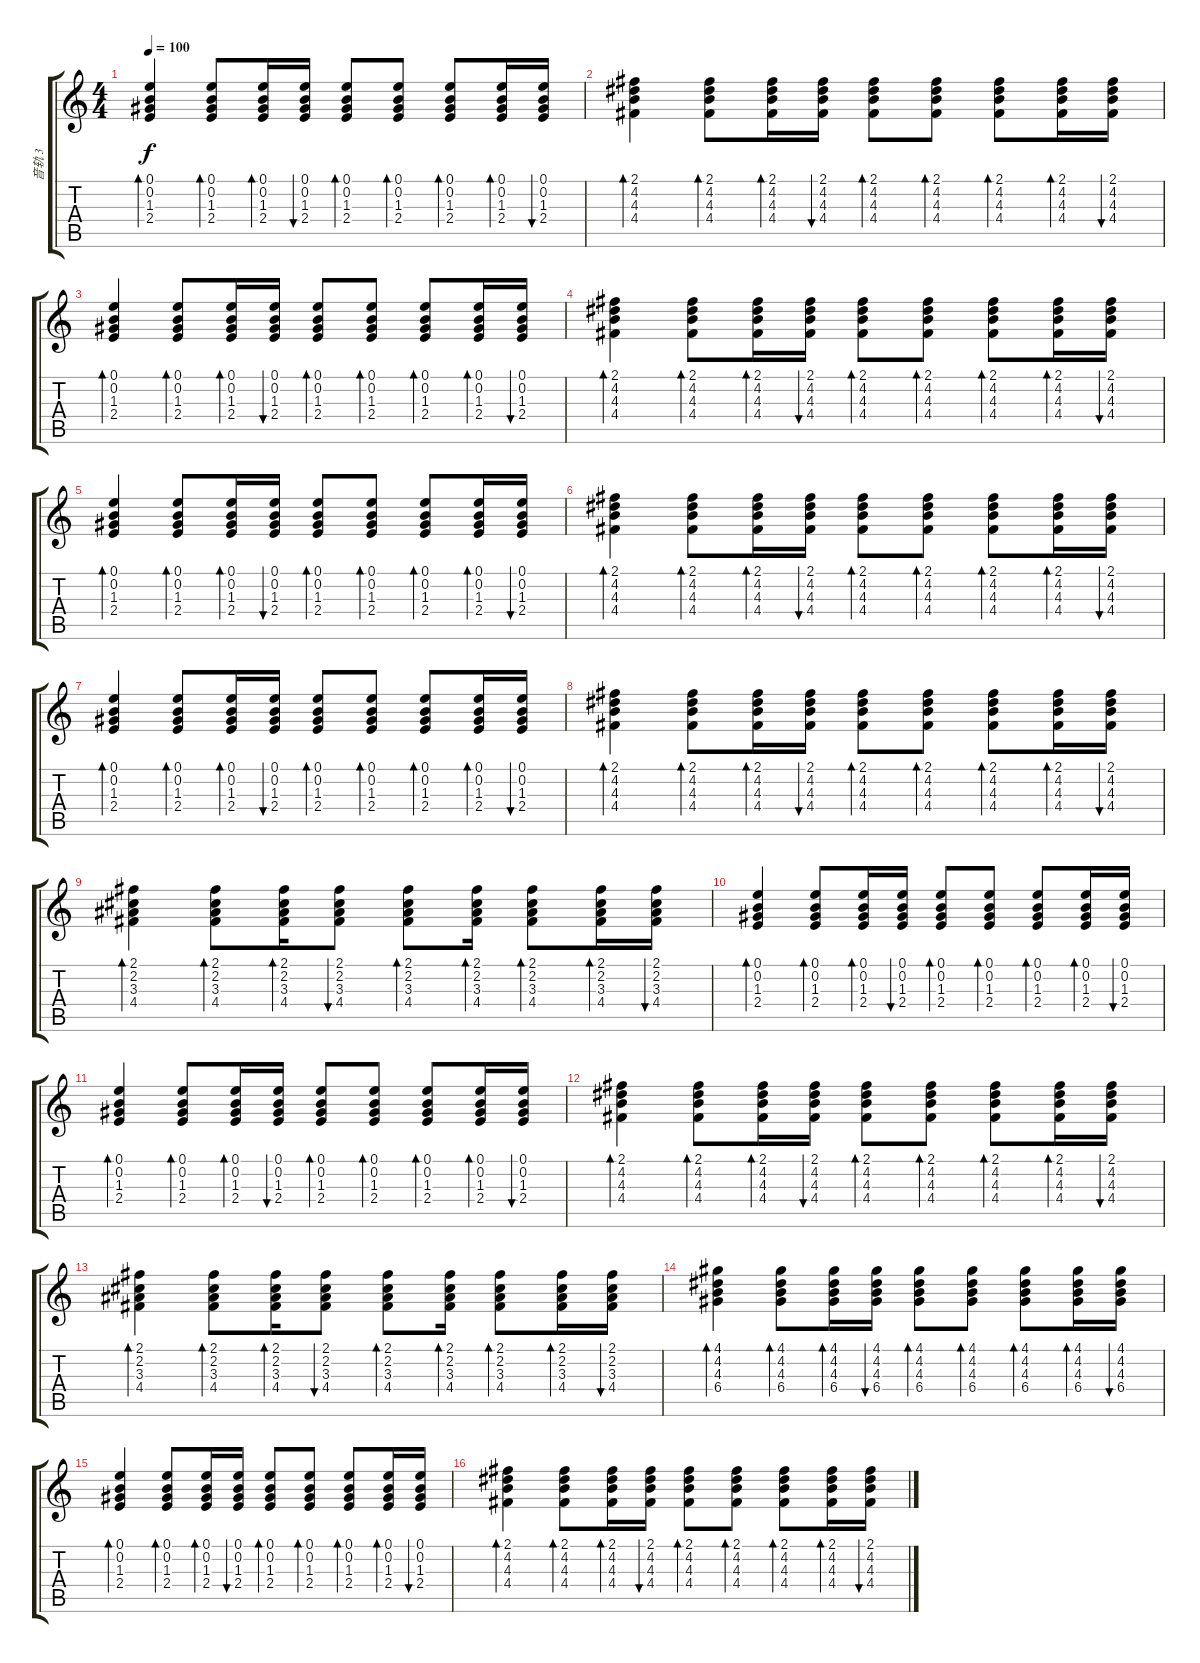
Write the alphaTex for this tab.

\track ("音轨 3" "音轨 3") {instrument acousticguitarsteel}
\staff {score tabs}
\tuning (E4 B3 G3 D3 A2 E2) {hide}
\ts (4 4)
\tempo 100
\clef g2
\ks c
(0.1 0.2 1.3 2.4).4{bd 30 dy f} (0.1 0.2 1.3 2.4).8{bd 30} (0.1 0.2 1.3 2.4).16{bd 30} (0.1 0.2 1.3 2.4).16{bu 30} (0.1 0.2 1.3 2.4).8{bd 30} (0.1 0.2 1.3 2.4).8{bd 30} (0.1 0.2 1.3 2.4).8{bd 30} (0.1 0.2 1.3 2.4).16{bd 30} (0.1 0.2 1.3 2.4).16{bu 30} |
(2.1 4.2 4.3 4.4).4{bd 30} (2.1 4.2 4.3 4.4).8{bd 30} (2.1 4.2 4.3 4.4).16{bd 30} (2.1 4.2 4.3 4.4).16{bu 30} (2.1 4.2 4.3 4.4).8{bd 30} (2.1 4.2 4.3 4.4).8{bd 30} (2.1 4.2 4.3 4.4).8{bd 30} (2.1 4.2 4.3 4.4).16{bd 30} (2.1 4.2 4.3 4.4).16{bu 30} |
(0.1 0.2 1.3 2.4).4{bd 30} (0.1 0.2 1.3 2.4).8{bd 30} (0.1 0.2 1.3 2.4).16{bd 30} (0.1 0.2 1.3 2.4).16{bu 30} (0.1 0.2 1.3 2.4).8{bd 30} (0.1 0.2 1.3 2.4).8{bd 30} (0.1 0.2 1.3 2.4).8{bd 30} (0.1 0.2 1.3 2.4).16{bd 30} (0.1 0.2 1.3 2.4).16{bu 30} |
(2.1 4.2 4.3 4.4).4{bd 30} (2.1 4.2 4.3 4.4).8{bd 30} (2.1 4.2 4.3 4.4).16{bd 30} (2.1 4.2 4.3 4.4).16{bu 30} (2.1 4.2 4.3 4.4).8{bd 30} (2.1 4.2 4.3 4.4).8{bd 30} (2.1 4.2 4.3 4.4).8{bd 30} (2.1 4.2 4.3 4.4).16{bd 30} (2.1 4.2 4.3 4.4).16{bu 30} |
(0.1 0.2 1.3 2.4).4{bd 30} (0.1 0.2 1.3 2.4).8{bd 30} (0.1 0.2 1.3 2.4).16{bd 30} (0.1 0.2 1.3 2.4).16{bu 30} (0.1 0.2 1.3 2.4).8{bd 30} (0.1 0.2 1.3 2.4).8{bd 30} (0.1 0.2 1.3 2.4).8{bd 30} (0.1 0.2 1.3 2.4).16{bd 30} (0.1 0.2 1.3 2.4).16{bu 30} |
(2.1 4.2 4.3 4.4).4{bd 30} (2.1 4.2 4.3 4.4).8{bd 30} (2.1 4.2 4.3 4.4).16{bd 30} (2.1 4.2 4.3 4.4).16{bu 30} (2.1 4.2 4.3 4.4).8{bd 30} (2.1 4.2 4.3 4.4).8{bd 30} (2.1 4.2 4.3 4.4).8{bd 30} (2.1 4.2 4.3 4.4).16{bd 30} (2.1 4.2 4.3 4.4).16{bu 30} |
(0.1 0.2 1.3 2.4).4{bd 30} (0.1 0.2 1.3 2.4).8{bd 30} (0.1 0.2 1.3 2.4).16{bd 30} (0.1 0.2 1.3 2.4).16{bu 30} (0.1 0.2 1.3 2.4).8{bd 30} (0.1 0.2 1.3 2.4).8{bd 30} (0.1 0.2 1.3 2.4).8{bd 30} (0.1 0.2 1.3 2.4).16{bd 30} (0.1 0.2 1.3 2.4).16{bu 30} |
(2.1 4.2 4.3 4.4).4{bd 30} (2.1 4.2 4.3 4.4).8{bd 30} (2.1 4.2 4.3 4.4).16{bd 30} (2.1 4.2 4.3 4.4).16{bu 30} (2.1 4.2 4.3 4.4).8{bd 30} (2.1 4.2 4.3 4.4).8{bd 30} (2.1 4.2 4.3 4.4).8{bd 30} (2.1 4.2 4.3 4.4).16{bd 30} (2.1 4.2 4.3 4.4).16{bu 30} |
(2.1 2.2 3.3 4.4).4{bd 30} (2.1 2.2 3.3 4.4).8{bd 30} (2.1 2.2 3.3 4.4).16{bd 30} (2.1 2.2 3.3 4.4).8{bu 30} (2.1 2.2 3.3 4.4).8{bd 30} (2.1 2.2 3.3 4.4).16{bd 30} (2.1 2.2 3.3 4.4).8{bd 30} (2.1 2.2 3.3 4.4).16{bd 30} (2.1 2.2 3.3 4.4).16{bu 30} |
(0.1 0.2 1.3 2.4).4{bd 30} (0.1 0.2 1.3 2.4).8{bd 30} (0.1 0.2 1.3 2.4).16{bd 30} (0.1 0.2 1.3 2.4).16{bu 30} (0.1 0.2 1.3 2.4).8{bd 30} (0.1 0.2 1.3 2.4).8{bd 30} (0.1 0.2 1.3 2.4).8{bd 30} (0.1 0.2 1.3 2.4).16{bd 30} (0.1 0.2 1.3 2.4).16{bu 30} |
(0.1 0.2 1.3 2.4).4{bd 30} (0.1 0.2 1.3 2.4).8{bd 30} (0.1 0.2 1.3 2.4).16{bd 30} (0.1 0.2 1.3 2.4).16{bu 30} (0.1 0.2 1.3 2.4).8{bd 30} (0.1 0.2 1.3 2.4).8{bd 30} (0.1 0.2 1.3 2.4).8{bd 30} (0.1 0.2 1.3 2.4).16{bd 30} (0.1 0.2 1.3 2.4).16{bu 30} |
(2.1 4.2 4.3 4.4).4{bd 30} (2.1 4.2 4.3 4.4).8{bd 30} (2.1 4.2 4.3 4.4).16{bd 30} (2.1 4.2 4.3 4.4).16{bu 30} (2.1 4.2 4.3 4.4).8{bd 30} (2.1 4.2 4.3 4.4).8{bd 30} (2.1 4.2 4.3 4.4).8{bd 30} (2.1 4.2 4.3 4.4).16{bd 30} (2.1 4.2 4.3 4.4).16{bu 30} |
(2.1 2.2 3.3 4.4).4{bd 30} (2.1 2.2 3.3 4.4).8{bd 30} (2.1 2.2 3.3 4.4).16{bd 30} (2.1 2.2 3.3 4.4).8{bu 30} (2.1 2.2 3.3 4.4).8{bd 30} (2.1 2.2 3.3 4.4).16{bd 30} (2.1 2.2 3.3 4.4).8{bd 30} (2.1 2.2 3.3 4.4).16{bd 30} (2.1 2.2 3.3 4.4).16{bu 30} |
(4.1 4.2 4.3 6.4).4{bd 30} (4.1 4.2 4.3 6.4).8{bd 30} (4.1 4.2 4.3 6.4).16{bd 30} (4.1 4.2 4.3 6.4).16{bu 30} (4.1 4.2 4.3 6.4).8{bd 30} (4.1 4.2 4.3 6.4).8{bd 30} (4.1 4.2 4.3 6.4).8{bd 30} (4.1 4.2 4.3 6.4).16{bd 30} (4.1 4.2 4.3 6.4).16{bu 30} |
(0.1 0.2 1.3 2.4).4{bd 30} (0.1 0.2 1.3 2.4).8{bd 30} (0.1 0.2 1.3 2.4).16{bd 30} (0.1 0.2 1.3 2.4).16{bu 30} (0.1 0.2 1.3 2.4).8{bd 30} (0.1 0.2 1.3 2.4).8{bd 30} (0.1 0.2 1.3 2.4).8{bd 30} (0.1 0.2 1.3 2.4).16{bd 30} (0.1 0.2 1.3 2.4).16{bu 30} |
(2.1 4.2 4.3 4.4).4{bd 30} (2.1 4.2 4.3 4.4).8{bd 30} (2.1 4.2 4.3 4.4).16{bd 30} (2.1 4.2 4.3 4.4).16{bu 30} (2.1 4.2 4.3 4.4).8{bd 30} (2.1 4.2 4.3 4.4).8{bd 30} (2.1 4.2 4.3 4.4).8{bd 30} (2.1 4.2 4.3 4.4).16{bd 30} (2.1 4.2 4.3 4.4).16{bu 30}
